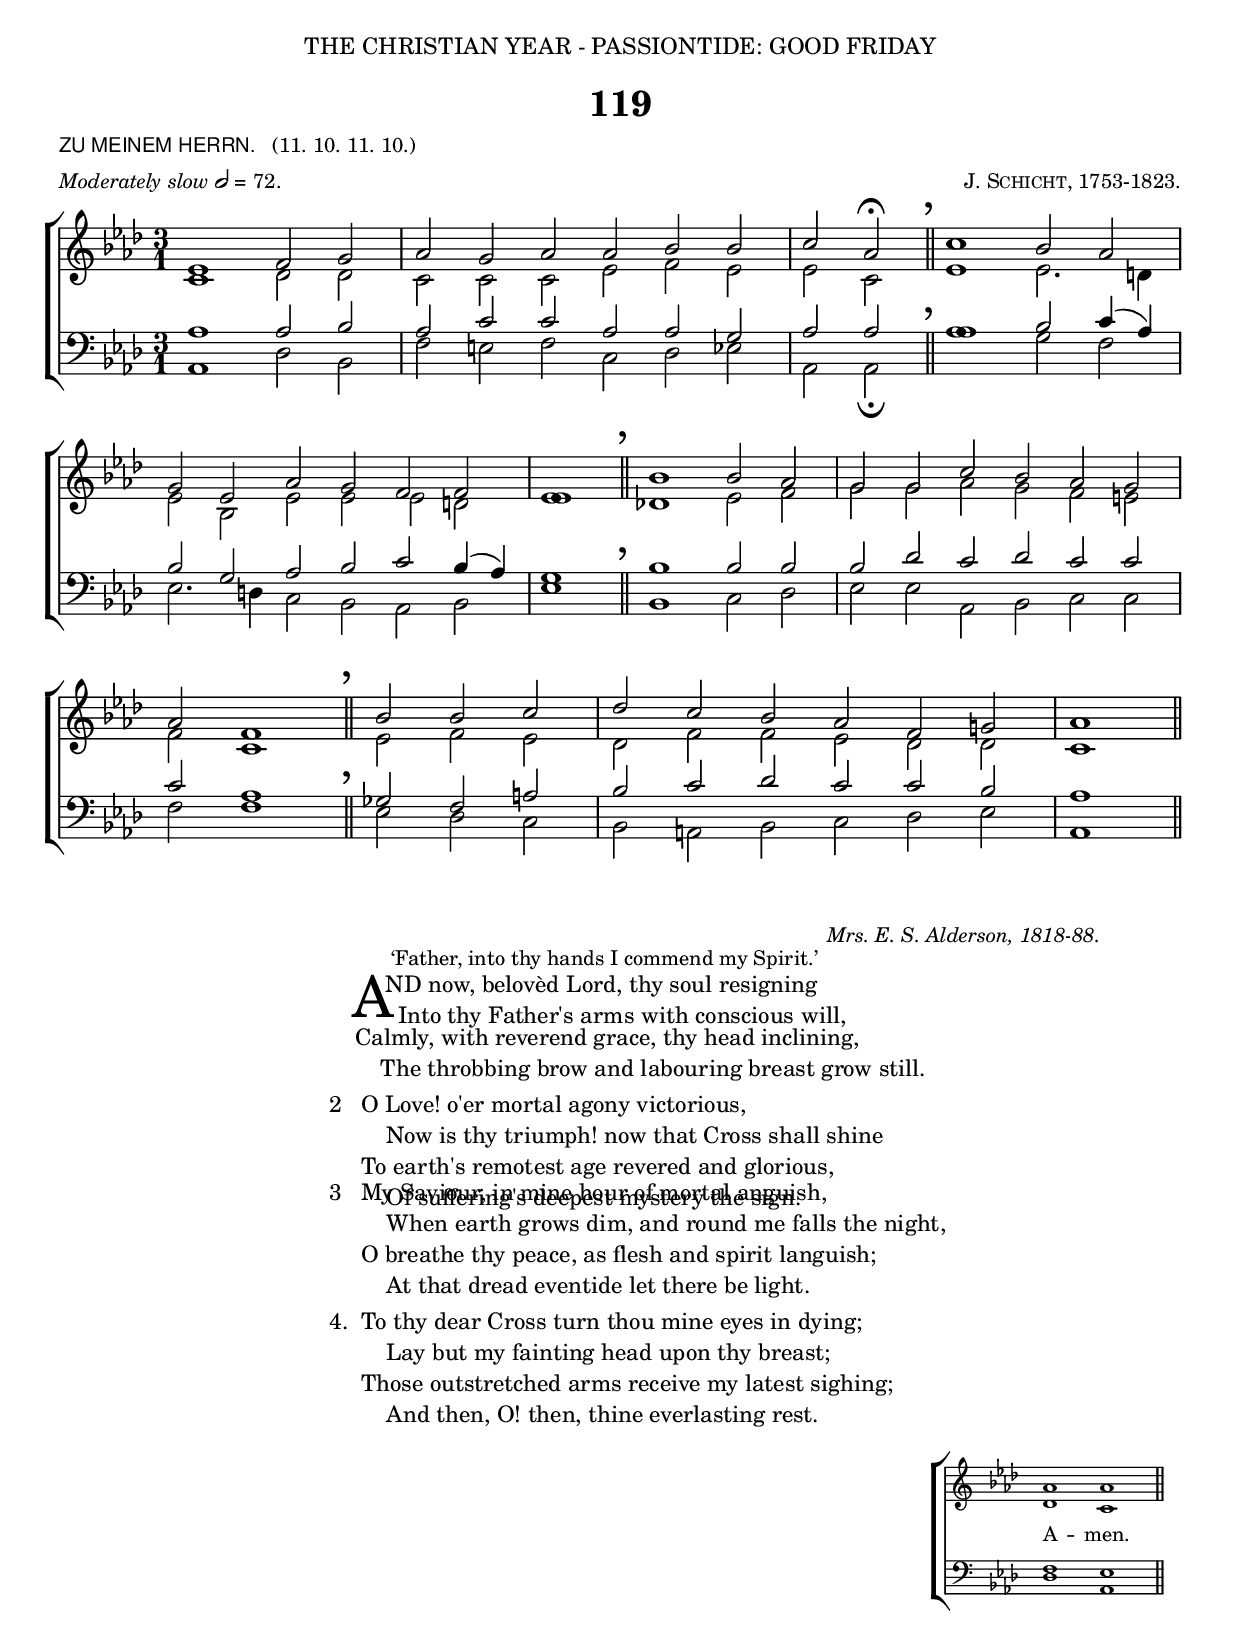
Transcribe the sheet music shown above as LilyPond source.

%%%% 191.png
%%%% Hymn 119. Zu meinem herrn. And now, beloved Lord, thy soul resigning.
%%%% Rev 3.

\version "2.10"
\header {
  dedication = \markup { \center-align { "THE CHRISTIAN YEAR - PASSIONTIDE: GOOD FRIDAY"
	\hspace #0.1 }}	
	
  title = "119"
  
  poet = \markup { \small {  \line { \sans {"ZU MEINEM HERRN."} \hspace #1 \roman {"(11. 10. 11. 10.)"}} }}
  
  meter = \markup { \small { \italic {Moderately slow} \general-align #Y #DOWN \note #"2" #0.5 = 72.} }
  
  arranger = \markup { \small \smallCaps "J. Schicht, 1753-1823." }
  
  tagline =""
}

%%%%%%%%%%%%%%%%%%%%%%%%%%% Macros

%%% generates the breathmarks

breathmark = { \override Score.RehearsalMark #'break-visibility = #begin-of-line-invisible
	\override Score.RehearsalMark #'Y-offset = #'4.0
	\override Score.RehearsalMark #'X-offset = #'-0.5
	\mark \markup {\fontsize #4 ","}
}

%% push a note slightly to the right

push = \once \override NoteColumn #'force-hshift = #0.4

%%% merge. Macro to pull note slightly leftwards.  Used to produce those partially merged wholenotes 

merge = \once \override NoteColumn #'force-hshift = #-0.01		  

%% Used to pull a note left. Used when a slurred note pair straddles a longer note above when notecolumn force-hshift does not work 		 
straddle =  { \once \override Score.SeparationItem #'padding = #2
              \once \override NoteHead #'X-offset = #-3.0
              \once \override Stem #'X-offset = #-3.0 }
	      
%%%%%%%%%%%%%%%%%%%%%%%%%%% End of macro definitions

%%% SATB voices

global = {
  \time 3/1
  \key aes \major
  \set Staff.midiInstrument = "church organ"
}

soprano = \relative c' { 
  \partial 1*2 ees1 f2 g | aes g aes aes bes bes | c aes ^\fermata \breathmark \bar "||" c1 bes2 aes | \break
  g ees aes g f f | ees1 \breathmark \bar "||" bes'1 bes2 aes | g g c bes aes g | \break
  aes f1 \breathmark \bar "||" bes2 bes c | des c bes aes f g! | aes1 \bar "||"
} 
   
alto = \relative c' {
  c1 des2 des | c c c ees f ees | ees c \bar "||" ees1 ees2. d4 |
  ees2 bes ees ees ees d | \merge ees1 \bar "||" des! ees2 f | g g aes g f e |
  f c1 \bar "||" ees2 f ees | des f f ees des des | c1 \bar "||"
}

tenor = \relative c {\clef bass 
  aes'1 aes2 bes | aes c c aes aes g | aes aes \bar "||" aes1 bes2 c4( aes) |
  bes2 g aes bes c bes4(aes) | g1 \bar "||" bes1 bes2 bes | bes des c des c c |
  c aes1 \bar "||" ges2 f a | bes c des c c bes | aes1 \bar "||"
}

bass = \relative c {\clef bass 
  aes1 des2 bes | f' e f c des ees | aes, aes _\fermata \bar "||" \merge aes'1 g2 f |
  ees2. d4 c2 bes aes bes | ees1 \bar "||" bes1 c2 des | ees ees aes, bes c c |
  f f1 \bar "||" ees2 des c | bes a bes c des ees | aes,1 \bar "||"  
}

#(ly:set-option 'point-and-click #f)

\paper {
  #(set-paper-size "a4")
%  annotate-spacing = ##t
  print-page-number = ##f
  ragged-last-bottom = ##t
  ragged-bottom = ##t
}

\book{

%%% Score block	

\score{
\new ChoirStaff	
<<
	\context Staff = upper << 
	\context Voice = sopranos { \voiceOne \global \soprano }
	\context Voice = altos    { \voiceTwo \global \alto }
	                      >>
	\context Staff = lower <<
	\context Voice = tenors { \voiceOne \global \tenor }
	\context Voice = basses { \voiceTwo \global \bass }
			        >>
>>
\layout {
		indent=0
		\context { \Score \remove "Bar_number_engraver" }
		\context { \Score \remove "Mark_engraver"  }
                \context { \Staff \consists "Mark_engraver"  }
	} %% close layout
	
%%% Hymn Midi	

\midi { \context { \Score tempoWholesPerMinute = #(ly:make-moment 72 2)}} 

} %%% Score bracket

%%% Hymn Note and Lyric Attribution and title markup

\markup { \small { \hspace #74 \italic "Mrs. E. S. Alderson, 1818-88." } }

\markup { \hspace #32 \small "‘Father, into thy hands I commend my Spirit.’" }

%%% Main lyric block

\markup { \hspace #26 %%add space as necc. to center the column
          \column { %%% one super column for the entire block of lyrics
	                 \column { %%verse 1 is a column of 2 lines  
	                  \line { \hspace #2.2 \column { \lower #2.4 \fontsize #8 "A" }   %%Drop Cap goes here
				  \hspace #-1.4    %% adjust this if other letters are too far from Drop Cap
				  \column  { \raise #0.0 "ND now, belovèd Lord, thy soul resigning"
			                                 "  Into thy Father's arms with conscious will," } }  
	                  \line {  \hspace #2.5  %%adjust hspace until this line left edge is flush with Drop Cap
				   \lower  #1.56  %%adjust this until the line spacing looks right
				   \column {   
					   "Calmly, with reverend grace, thy head inclining,"
					   "    The throbbing brow and labouring breast grow still."
			  		}} 
			         } %%% finish verse 1	
			\hspace #1 
           		\line { "2  "
			   \column {	     
				  "O Love! o'er mortal agony victorious,"
				  "    Now is thy triumph! now that Cross shall shine"
				  "To earth's remotest age revered and glorious,"
				  "    Of suffering's deepest mystery the sign."
			}} 
    }	%%% end super column  
}	


%%% fake score block to occupy space and force a pagebreak.  Can't think of a better way of doing this.
\score{
	{s4 }
\header { breakbefore = ##f piece = ##f opus = ##f tagline = ##f }
\layout{	
	\context { \Staff
		\remove Time_signature_engraver
		\remove Key_engraver
		\remove Clef_engraver
		\remove Staff_symbol_engraver
}}}


%%% second page
%%% continuation of  lyrics

\markup { \hspace #26   %%add space as necc. to center the column
          \column { 
		  	\hspace #1 
           		\line { "3  "
			   \column {	     
				   "My Saviour, in mine hour of mortal anguish,"
				   "    When earth grows dim, and round me falls the night,"
				   "O breathe thy peace, as flesh and spirit languish;"
				   "    At that dread eventide let there be light."
			}}      
    		        \hspace #1 
           		\line {"4. "
			  \column {	     
				  "To thy dear Cross turn thou mine eyes in dying;"
				  "    Lay but my fainting head upon thy breast;"
				  "Those outstretched arms receive my latest sighing;"
				  "    And then, O! then, thine everlasting rest."
			}}
	  }
} %%% lyric markup bracket

%%% Amen score block
\score{
  \new ChoirStaff
   <<
        \context Staff = upper \with { fontSize = #-3  \override StaffSymbol #'staff-space = #(magstep -2) }  
	                      << 
	\context Voice = "sopranos" { \relative c' { \clef treble \global \voiceOne aes'1 aes \bar "||" }}
	\context Voice = "altos"    { \relative c' { \clef treble \global \voiceTwo des1 c \bar "||" }}
	                      >>
			  
	\context Lyrics \lyricsto "altos" {\override LyricText #'font-size = #-1  A -- men. }
	
	\context Staff = lower \with { fontSize = #-3  \override StaffSymbol #'staff-space = #(magstep -2) }  
	                       << 
	\context Voice = "tenors" { \relative c { \clef bass \global \voiceThree f1 ees \bar "||" }}
	\context Voice = "basses" { \relative c { \clef bass \global \voiceFour  des1 aes \bar "||" }}
			        >> 
  >>			      
\header { breakbefore = ##f piece = " " opus = " " }

\layout { 
      \context { \Score timing = ##f }
	ragged-right = ##t
	indent = 15\cm
	\context { \Staff \remove Time_signature_engraver }

       } %% close layout

%%% Amen Midi

\midi { \context { \Score tempoWholesPerMinute = #(ly:make-moment 72 2) }} 

}
	
%%% alternative hymns also suitable

\markup { \hspace #30 \italic "Or the following: " \small  "102  O sacred head, sore wounded." }

\markup {\hspace #38 \italic "The following are also suitable:"}

\markup { \hspace #36 \column {
	\small {
	"  80  My God, I love thee; not because."
	"  95  Sing, my tongue, the glorious battle."
	"471  Praise to the Holiest in the height."  }
}} 

} %%% book bracket
